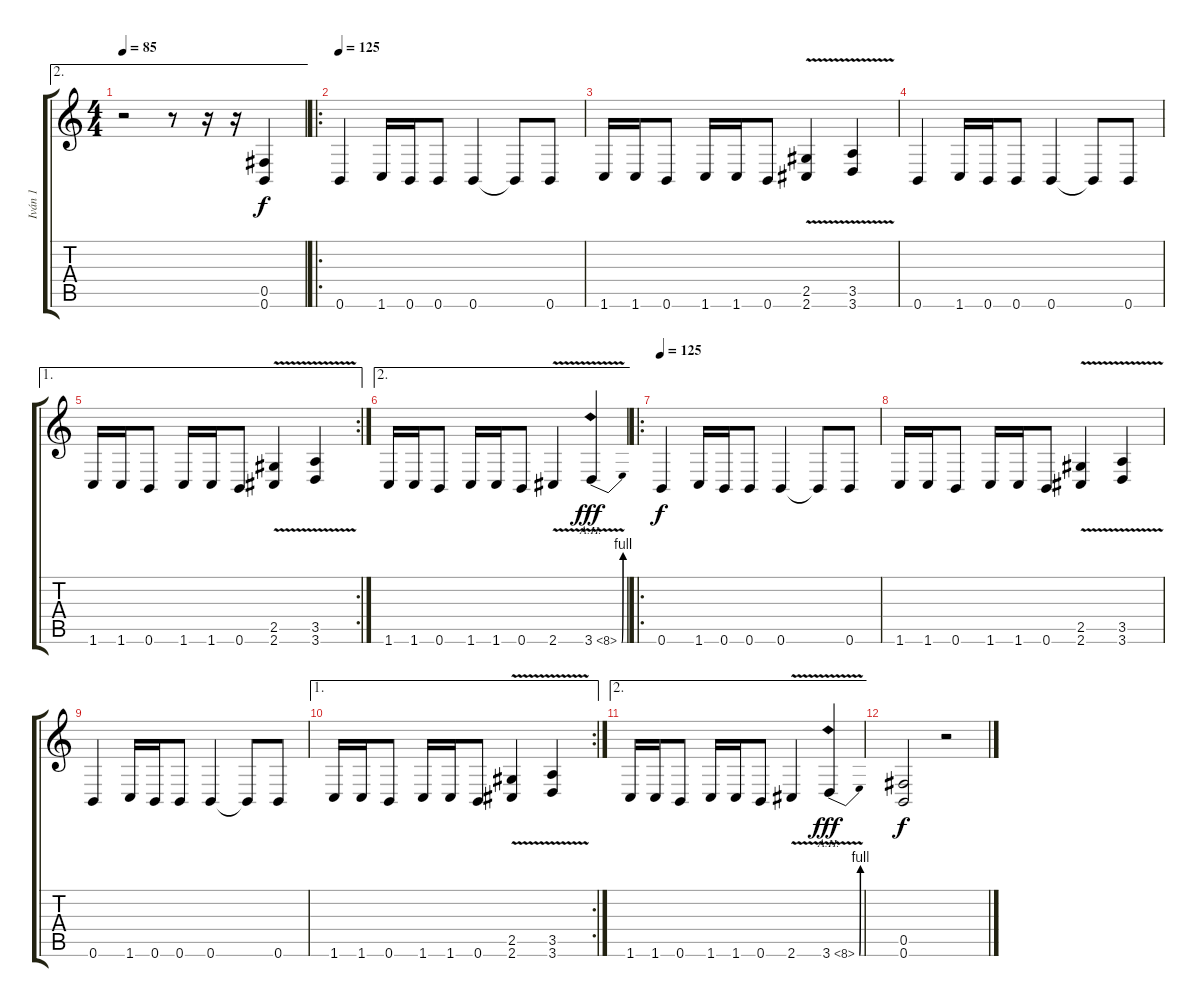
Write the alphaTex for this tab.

\track ("Iván 1" "Iván 1") {instrument overdrivenguitar}
\staff {score tabs}
\tuning (Db4 Ab3 E3 B2 Gb2 B1) {hide}
\ae 2
\ts (4 4)
\tempo 85
\clef g2
\ks c
r.2{dy f} r.8 r.16 r.16{volume 16 instrument overdrivenguitar} (0.5 0.6).4 |
\ro
\tempo 125
0.6.4 1.6.16 0.6.16 0.6.8 0.6.4 0.6{t}.8 0.6.8 |
1.6.16 1.6.16 0.6.8 1.6.16 1.6.16 0.6.8 (2.5{v} 2.6).4 (3.5{v} 3.6).4 |
0.6.4 1.6.16 0.6.16 0.6.8 0.6.4 0.6{t}.8 0.6.8 |
\ae 1
\rc 2
1.6.16 1.6.16 0.6.8 1.6.16 1.6.16 0.6.8 (2.5{v} 2.6).4 (3.5{v} 3.6).4 |
\ae 2
1.6.16 1.6.16 0.6.8 1.6.16 1.6.16 0.6.8 2.6{v}.4 3.6{be (bend 0 0 60 4) ah 5 v}.4{dy fff instrument guitarharmonics} |
\ro
\tempo 125
0.6.4{dy f instrument overdrivenguitar} 1.6.16 0.6.16 0.6.8 0.6.4 0.6{t}.8 0.6.8 |
1.6.16 1.6.16 0.6.8 1.6.16 1.6.16 0.6.8 (2.5{v} 2.6).4 (3.5{v} 3.6).4 |
0.6.4 1.6.16 0.6.16 0.6.8 0.6.4 0.6{t}.8 0.6.8 |
\ae 1
\rc 2
1.6.16 1.6.16 0.6.8 1.6.16 1.6.16 0.6.8 (2.5{v} 2.6).4 (3.5{v} 3.6).4 |
\ae 2
1.6.16 1.6.16 0.6.8 1.6.16 1.6.16 0.6.8 2.6{v}.4 3.6{be (bend 0 0 60 4) ah 5 v}.4{dy fff instrument guitarharmonics} |
(0.5 0.6).2{dy f instrument overdrivenguitar} r.2
